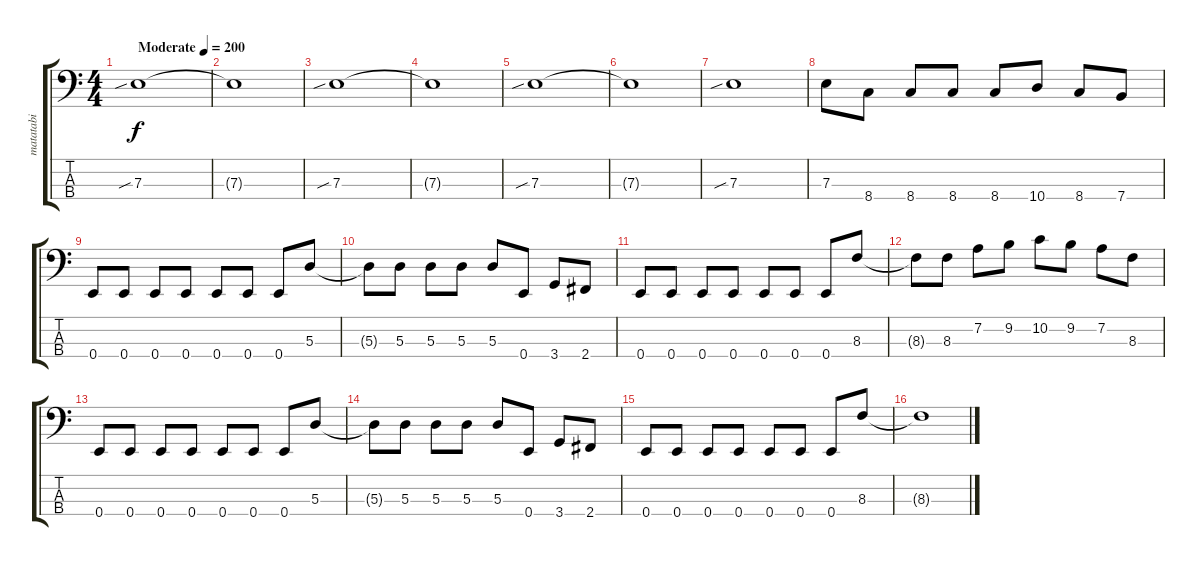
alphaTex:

\track ("matatabi" "matatabi") {instrument electricbasspick}
\staff {score tabs}
\tuning (G2 D2 A1 E1) {hide}
\ts (4 4)
\tempo (200 "Moderate")
\clef f4
\ks c
7.3{sib}.1{dy f instrument electricbasspick} |
7.3{t}.1 |
7.3{sib}.1 |
7.3{t}.1 |
7.3{sib}.1 |
7.3{t}.1 |
7.3{sib}.1 |
7.3.8 8.4.8 8.4.8 8.4.8 8.4.8 10.4.8 8.4.8 7.4.8 |
0.4.8 0.4.8 0.4.8 0.4.8 0.4.8 0.4.8 0.4.8 5.3.8 |
5.3{t}.8 5.3.8 5.3.8 5.3.8 5.3.8 0.4.8 3.4.8 2.4.8 |
0.4.8 0.4.8 0.4.8 0.4.8 0.4.8 0.4.8 0.4.8 8.3.8 |
8.3{t}.8 8.3.8 7.2.8 9.2.8 10.2.8 9.2.8 7.2.8 8.3.8 |
0.4.8 0.4.8 0.4.8 0.4.8 0.4.8 0.4.8 0.4.8 5.3.8 |
5.3{t}.8 5.3.8 5.3.8 5.3.8 5.3.8 0.4.8 3.4.8 2.4.8 |
0.4.8 0.4.8 0.4.8 0.4.8 0.4.8 0.4.8 0.4.8 8.3.8 |
8.3{t}.1
